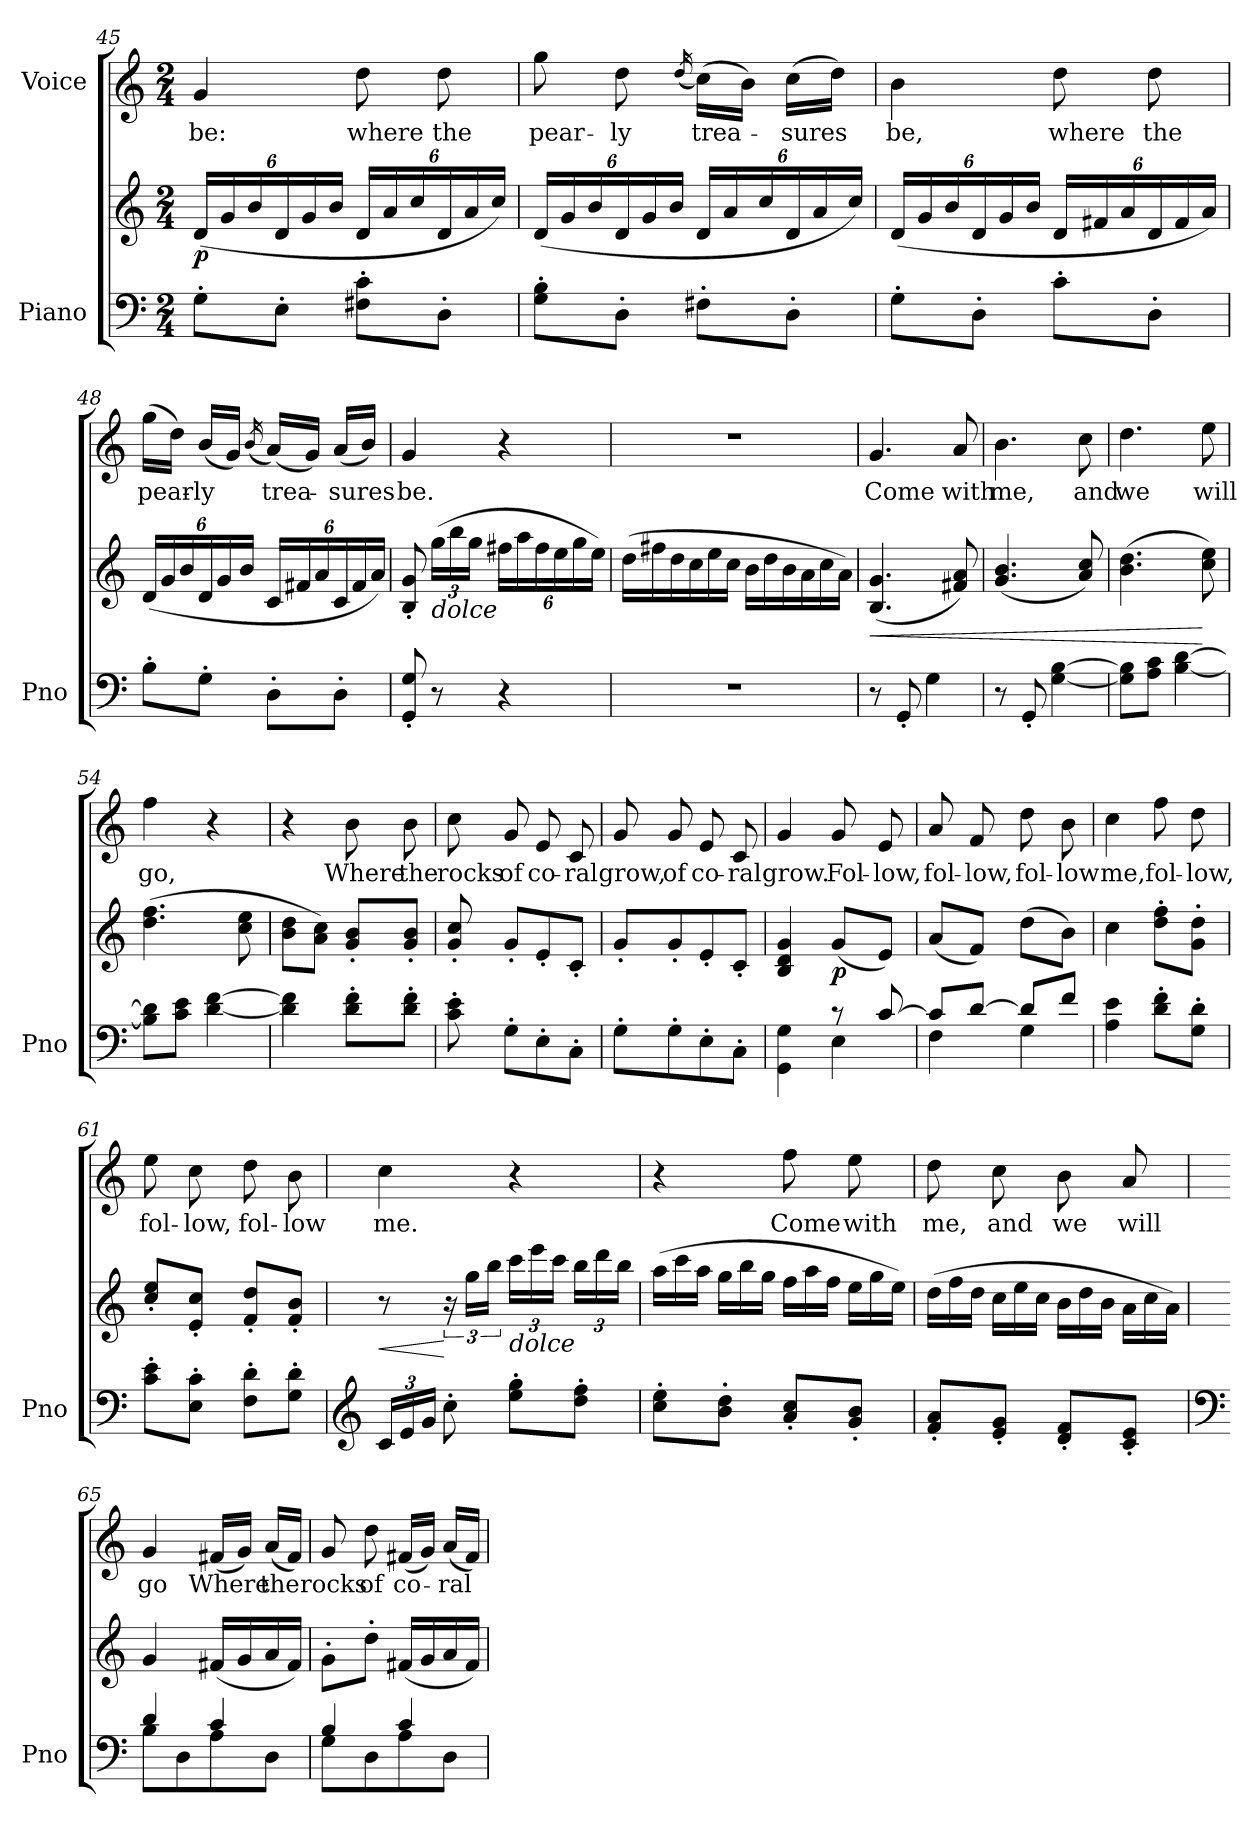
**kern	**kern	**dynam	**kern	**text
*part2	*part2	*part2	*part1	*part1
*staff3	*staff2	*staff2/3	*staff1	*staff1
*I"Piano	*	*	*I"Voice	*
*I'Pno	*	*	*	*
!!LO:LB:g=z
*clefF4	*clefG2	*	*clefG2	*
*k[]	*k[]	*	*k[]	*
*M2/4	*M2/4	*	*M2/4	*
*	*Xbrackettup	*	*	*
=45	=45	=45	=45	=45
!	!	!LO:DY:b	!	!LO:LY:b
8G'\L	(24d/LL	p	4g/	be:
.	24g/	.	.	.
.	24b/	.	.	.
8E'\J	24d/	.	.	.
.	24g/	.	.	.
.	24b/JJ	.	.	.
!	!	!	!	!LO:LY:b
8F#X\' 8c\'L	24d/LL	.	8dd\	where
.	24a/	.	.	.
.	24cc/	.	.	.
!	!	!	!	!LO:LY:b
8D'\J	24d/	.	8dd\	the
.	24a/	.	.	.
.	24cc/JJ)	.	.	.
!!LO:PB:g=z
=46	=46	=46	=46	=46
!	!	!	!	!LO:LY:b
8G\' 8B\'L	(24d/LL	.	8gg\	pear-
.	24g/	.	.	.
.	24b/	.	.	.
!	!	!	!	!LO:LY:b
8D'\J	24d/	.	8dd\	-ly
.	24g/	.	.	.
.	24b/JJ	.	.	.
.	.	.	(16qdd/	.
!	!	!	!	!LO:LY:b
8F#X'\L	24d/LL	.	(16cc\LL)	trea-
.	24a/	.	.	.
.	.	.	16b\JJ)	.
.	24cc/	.	.	.
!	!	!	!	!LO:LY:b
8D'\J	24d/	.	(16cc\LL	-sures
.	24a/	.	.	.
.	.	.	16dd\JJ)	.
.	24cc/JJ)	.	.	.
=47	=47	=47	=47	=47
!	!	!	!	!LO:LY:b
8G'\L	(24d/LL	.	4b\	be,
.	24g/	.	.	.
.	24b/	.	.	.
8D'\J	24d/	.	.	.
.	24g/	.	.	.
.	24b/JJ	.	.	.
!	!	!	!	!LO:LY:b
8c'\L	24d/LL	.	8dd\	where
.	24f#X/	.	.	.
.	24a/	.	.	.
!	!	!	!	!LO:LY:b
8D'\J	24d/	.	8dd\	the
.	24f#/	.	.	.
.	24a/JJ)	.	.	.
!!LO:LB:g=z
=48	=48	=48	=48	=48
!	!	!	!	!LO:LY:b
8B'\L	(24d/LL	.	(16gg\LL	pear-
.	24g/	.	.	.
.	.	.	16dd\JJ)	.
.	24b/	.	.	.
!	!	!	!	!LO:LY:b
8G'\J	24d/	.	(16b/LL	-ly
.	24g/	.	.	.
.	.	.	16g/JJ)	.
.	24b/JJ	.	.	.
.	.	.	(16qb/	.
!	!	!	!	!LO:LY:b
8D'\L	24c/LL	.	(16a/LL)	trea-
.	24f#X/	.	.	.
.	.	.	16g/JJ)	.
.	24a/	.	.	.
!	!	!	!	!LO:LY:b
8D'\J	24c/	.	(16a/LL	-sures
.	24f#/	.	.	.
.	.	.	16b/JJ)	.
.	24a/JJ)	.	.	.
!!LO:LB:g=z
=49	=49	=49	=49	=49
*	*^	*	*	*
!	!	!	!	!	!LO:LY:b
8GG/' 8G/'	8B/' 8g/'	8ryy	.	4g/	be.
*	*brackettup	*	*	*	*
!	!LO:TX:b:i:t=dolce	!	!	!	!
8r	(24gg\LL	8ryy	.	.	.
.	24bb\	.	.	.	.
.	24gg\JJ	.	.	.	.
4r	24ff#X\LL	4ryy	.	4r	.
.	24aa\	.	.	.	.
.	24ff#\	.	.	.	.
.	24ee\	.	.	.	.
.	24gg\	.	.	.	.
.	24ee\JJ)	.	.	.	.
*	*v	*v	*	*	*
=50	=50	=50	=50	=50
*	*Xtuplet	*	*	*
2r	(24dd\LL	.	2r	.
.	24ff#X\	.	.	.
.	24dd\	.	.	.
.	24cc\	.	.	.
.	24ee\	.	.	.
.	24cc\JJ	.	.	.
.	24b\LL	.	.	.
.	24dd\	.	.	.
.	24b\	.	.	.
.	24a\	.	.	.
.	24cc\	.	.	.
.	24a\JJ)	.	.	.
=51	=51	=51	=51	=51
!	!	!LO:HP:b	!	!LO:LY:b
8r	(4.B/ 4.g/	<	4.g/	Come
8GG'/	.	.	.	.
4G\	.	.	.	.
!	!	!	!	!LO:LY:b
.	8f#X/ 8a/)	.	8a/	with
=52	=52	=52	=52	=52
!	!	!	!	!LO:LY:b
8r	(4.g/ 4.b/	.	4.b\	me,
8GG'/	.	.	.	.
[4G\ [4B\	.	.	.	.
!	!	!	!	!LO:LY:b
.	8a/ 8cc/)	.	8cc\	and
!!LO:PB:g=z
=53	=53	=53	=53	=53
!	!	!	!	!LO:LY:b
8G\] 8B\]L	(4.b\ 4.dd\	.	4.dd\	we
8A\ 8c\J	.	.	.	.
[4B\ [4d\	.	.	.	.
!	!	!	!	!LO:LY:b
.	8cc\ 8ee\)	[	8ee\	will
=54	=54	=54	=54	=54
!	!	!	!	!LO:LY:b
8B\] 8d\]L	(4.dd\ 4.ff\	.	4ff\	go,
8c\ 8e\J	.	.	.	.
[4d\ [4f\	.	.	4r	.
.	8cc\ 8ee\	.	.	.
=55	=55	=55	=55	=55
4d\] 4f\]	8b\ 8dd\L	.	4r	.
.	8a\ 8cc\J)	.	.	.
!	!	!	!	!LO:LY:b
8d\' 8f\'L	8g/' 8b/'L	.	8b\	Where
!	!	!LO:DY:b	!	!LO:LY:b
!	!	!LO:DY:n=1:b	!	!
8d\' 8f\'J	8g/' 8b/'J	other-dynamics f	8b\	the
=56	=56	=56	=56	=56
!	!	!	!	!LO:LY:b
8c\' 8e\'	8g/' 8cc/'	.	8cc\	rocks
!	!	!	!	!LO:LY:b
8G'\L	8g'/L	.	8g/	of
!	!	!	!	!LO:LY:b
8E'\	8e'/	.	8e/	co-
!	!	!	!	!LO:LY:b
8C'\J	8c'/J	.	8c/	-ral
=57	=57	=57	=57	=57
!	!	!	!	!LO:LY:b
8G'\L	8g'/L	.	8g/	grow,
!	!	!	!	!LO:LY:b
8G'\	8g'/	.	8g/	of
!	!	!	!	!LO:LY:b
8E'\	8e'/	.	8e/	co-
!	!	!	!	!LO:LY:b
8C'\J	8c'/J	.	8c/	-ral
!!LO:LB:g=z
=58	=58	=58	=58	=58
*^	*	*	*	*
!	!	!	!	!	!LO:LY:b
4GG\ 4G\	4ryy	4B/ 4d/ 4g/	.	4g/	grow.
!	!	!	!LO:DY:b	!	!LO:LY:b
8r	4E\	(8g/L	p	8g/	Fol-
!	!	!	!	!	!LO:LY:b
[8c/	.	8e/J)	.	8e/	-low,
=59	=59	=59	=59	=59	=59
!	!	!	!	!	!LO:LY:b
8c/L]	4F\	(8a/L	.	8a/	fol-
!	!	!	!	!	!LO:LY:b
[8d/J	.	8f/J)	.	8f/	-low,
!	!	!	!	!	!LO:LY:b
8d/L]	4G\	(8dd\L	.	8dd\	fol-
!	!	!	!	!	!LO:LY:b
8f/J	.	8b\J)	.	8b\	-low
*v	*v	*	*	*	*
=60	=60	=60	=60	=60
!	!	!	!	!LO:LY:b
4A\ 4e\	4cc\	.	4cc\	me,
!	!	!	!	!LO:LY:b
8d\' 8f\'L	8dd\' 8ff\'L	.	8ff\	fol-
!	!	!	!	!LO:LY:b
8G\' 8d\'J	8g\' 8dd\'J	.	8dd\	-low,
=61	=61	=61	=61	=61
!	!	!	!	!LO:LY:b
8c\' 8e\'L	8cc/' 8ee/'L	.	8ee\	fol-
!	!	!	!	!LO:LY:b
8E\' 8c\'J	8e/' 8cc/'J	.	8cc\	-low,
!	!	!	!	!LO:LY:b
8F\' 8d\'L	8f/' 8dd/'L	.	8dd\	fol-
!	!	!	!	!LO:LY:b
8G\' 8d\'J	8f/' 8b/'J	.	8b\	-low
!!LO:LB:g=z
=62	=62	=62	=62	=62
*clefG2	*	*	*	*
!	!	!LO:HP:b	!	!LO:LY:b
*	*^	*	*	*
24c/LL	8r	8ryy	<	4cc\	me.
24e/	.	.	.	.	.
24g/JJ	.	.	.	.	.
*	*tuplet	*	*	*	*
8cc'\	24r	8ryy	[	.	.
.	24gg\LL	.	.	.	.
.	24bb\JJ	.	.	.	.
!	!LO:TX:b:i:t=dolce	!	!	!	!
8ee\' 8gg\'L	24ccc\LL	4ryy	.	4r	.
.	24eee\	.	.	.	.
.	24ccc\JJ	.	.	.	.
8dd\' 8ff\'J	24bb\LL	.	.	.	.
.	24ddd\	.	.	.	.
.	24bb\JJ	.	.	.	.
*	*v	*v	*	*	*
=63	=63	=63	=63	=63
*	*Xtuplet	*	*	*
8cc\' 8ee\'L	(24aa\LL	.	4r	.
.	24ccc\	.	.	.
.	24aa\JJ	.	.	.
8b\' 8dd\'J	24gg\LL	.	.	.
.	24bb\	.	.	.
.	24gg\JJ	.	.	.
!	!	!	!	!LO:LY:b
8a/' 8cc/'L	24ff\LL	.	8ff\	Come
.	24aa\	.	.	.
.	24ff\JJ	.	.	.
!	!	!	!	!LO:LY:b
8g/' 8b/'J	24ee\LL	.	8ee\	with
.	24gg\	.	.	.
.	24ee\JJ)	.	.	.
!!LO:LB:g=z
=64	=64	=64	=64	=64
!	!	!	!	!LO:LY:b
8f/' 8a/'L	(24dd\LL	.	8dd\	me,
.	24ff\	.	.	.
.	24dd\JJ	.	.	.
!	!	!	!	!LO:LY:b
8e/' 8g/'J	24cc\LL	.	8cc\	and
.	24ee\	.	.	.
.	24cc\JJ	.	.	.
!	!	!	!	!LO:LY:b
8d/' 8f/'L	24b\LL	.	8b\	we
.	24dd\	.	.	.
.	24b\JJ	.	.	.
!	!	!	!	!LO:LY:b
8c/' 8e/'J	24a\LL	.	8a/	will
.	24cc\	.	.	.
.	24a\JJ)	.	.	.
!!LO:PB:g=z
=65	=65	=65	=65	=65
*clefF4	*	*	*	*
*^	*	*	*	*
!	!	!	!	!	!LO:LY:b
4d/	8B\L	4g/	.	4g/	go
.	8D\	.	.	.	.
!	!	!	!	!	!LO:LY:b
4c/	8A\	(16f#X/LL	.	(16f#X/LL	Where
.	.	16g/	.	16g/JJ)	.
!	!	!	!	!	!LO:LY:b
.	8D\J	16a/	.	(16a/LL	the
.	.	16f#/JJ)	.	16f#/JJ)	.
=66	=66	=66	=66	=66	=66
!	!	!	!	!	!LO:LY:b
4B/	8G\L	8g'\L	.	8g/	rocks
!	!	!	!	!	!LO:LY:b
.	8D\	8dd'\J	.	8dd\	of
!	!	!	!	!	!LO:LY:b
4c/	8A\	(16f#X/LL	.	(16f#X/LL	co-
.	.	16g/	.	16g/JJ)	.
!	!	!	!	!	!LO:LY:b
.	8D\J	16a/	.	(16a/LL	-ral
.	.	16f#/JJ)	.	16f#/JJ)	.
*v	*v	*	*	*	*
=	=	=	=	=
*-	*-	*-	*-	*-
